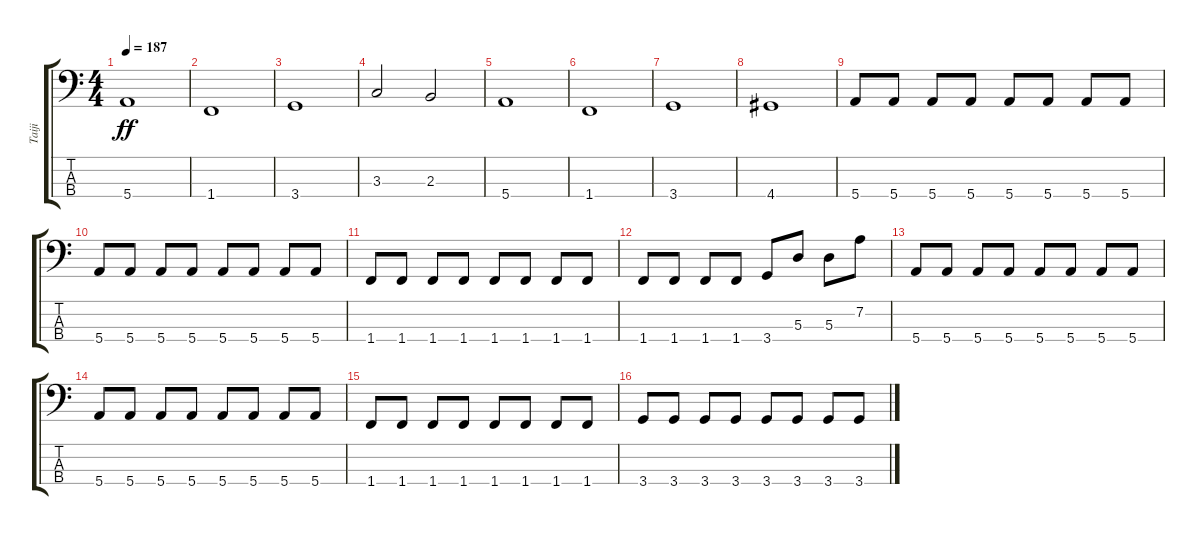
\track ("Taiji" "Taiji") {instrument electricbasspick}
\staff {score tabs}
\tuning (G2 D2 A1 E1) {hide}
\ts (4 4)
\tempo 187
\clef f4
\ks c
5.4.1{dy ff} |
1.4.1 |
3.4.1 |
3.3.2 2.3.2 |
5.4.1 |
1.4.1 |
3.4.1 |
4.4.1 |
5.4.8 5.4.8 5.4.8 5.4.8 5.4.8 5.4.8 5.4.8 5.4.8 |
5.4.8 5.4.8 5.4.8 5.4.8 5.4.8 5.4.8 5.4.8 5.4.8 |
1.4.8 1.4.8 1.4.8 1.4.8 1.4.8 1.4.8 1.4.8 1.4.8 |
1.4.8 1.4.8 1.4.8 1.4.8 3.4.8 5.3.8 5.3.8 7.2.8 |
5.4.8 5.4.8 5.4.8 5.4.8 5.4.8 5.4.8 5.4.8 5.4.8 |
5.4.8 5.4.8 5.4.8 5.4.8 5.4.8 5.4.8 5.4.8 5.4.8 |
1.4.8 1.4.8 1.4.8 1.4.8 1.4.8 1.4.8 1.4.8 1.4.8 |
3.4.8 3.4.8 3.4.8 3.4.8 3.4.8 3.4.8 3.4.8 3.4.8
